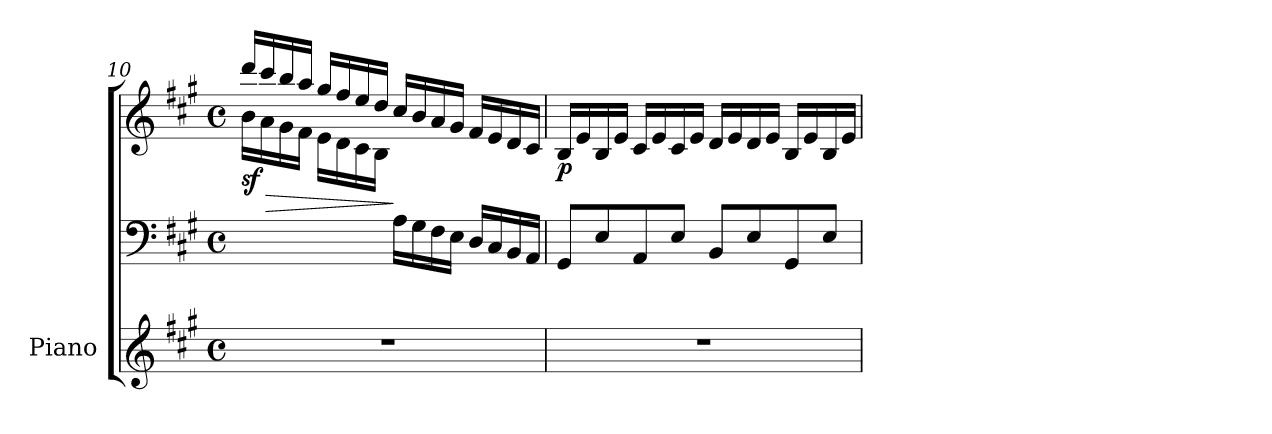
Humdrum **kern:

**kern	**kern	**kern	**dynam
*part1	*part1	*part1	*part1
*staff3	*staff2	*staff1	*staff1/2/3
*I"Piano	*	*	*
*I'Pno	*	*	*
!!LO:LB:g=z
*clefG2	*clefF4	*clefG2	*
*k[f#c#g#]	*k[f#c#g#]	*k[f#c#g#]	*
*M4/4	*M4/4	*M4/4	*
*met(c)	*met(c)	*met(c)	*
=10	=10	=10	=10
!	!	!	!LO:HP:b
*	*	*^	*
!	!	!	!	!LO:DY:n=1:b
1r	2ryy	16ddd/LL	16b\LL	> sf
.	.	16ccc#/	16a\	.
.	.	16bb/	16g#\	.
.	.	16aa/JJ	16f#\JJ	.
.	.	16gg#/LL	16e\LL	.
.	.	16ff#/	16d\	.
.	.	16ee/	16c#\	.
.	.	16dd/JJ	16B\JJ	.
.	16A\LL	16cc#/LL	2ryy	]
.	16G#\	16b/	.	.
.	16F#\	16a/	.	.
.	16E\JJ	16g#/JJ	.	.
.	16D/LL	16f#/LL	.	.
.	16C#/	16e/	.	.
.	16BB/	16d/	.	.
.	16AA/JJ	16c#/JJ	.	.
*	*	*v	*v	*
=11	=11	=11	=11
!	!	!	!LO:DY:b
1r	8GG#/L	16B/LL	p
.	.	16e/	.
.	8E/	16B/	.
.	.	16e/JJ	.
.	8AA/	16c#/LL	.
.	.	16e/	.
.	8E/J	16c#/	.
.	.	16e/JJ	.
.	8BB/L	16d/LL	.
.	.	16e/	.
.	8E/	16d/	.
.	.	16e/JJ	.
.	8GG#/	16B/LL	.
.	.	16e/	.
.	8E/J	16B/	.
.	.	16e/JJ	.
=	=	=	=
*-	*-	*-	*-
